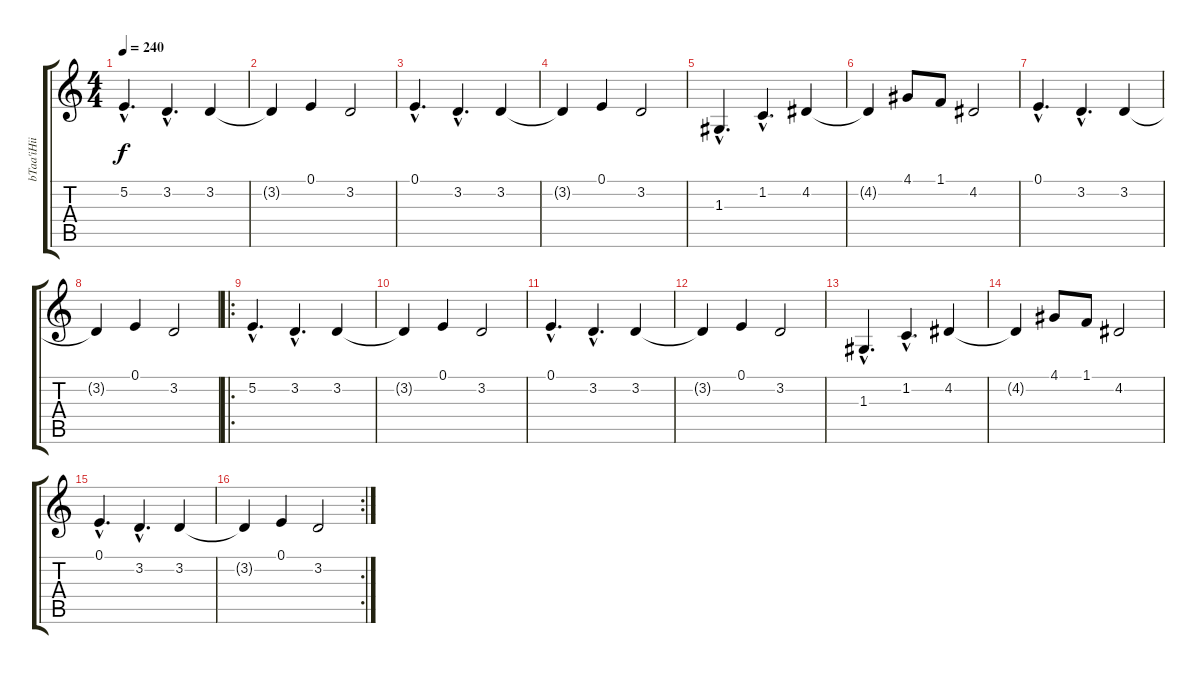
\track ("bTaa'iHii" "bTaa'iHii") {instrument woodblock}
\staff {score tabs}
\tuning (E4 B3 G3 D3 A2 E2) {hide}
\ts (4 4)
\tempo 240
\clef g2
\ks c
5.2{hac}.4{d dy f} 3.2{hac}.4{d} 3.2.4 |
3.2{t}.4 0.1.4 3.2.2 |
0.1{hac}.4{d} 3.2{hac}.4{d} 3.2.4 |
3.2{t}.4 0.1.4 3.2.2 |
1.3{hac}.4{d} 1.2{hac}.4{d} 4.2.4 |
4.2{t}.4 4.1.8 1.1.8 4.2.2 |
0.1{hac}.4{d} 3.2{hac}.4{d} 3.2.4 |
3.2{t}.4 0.1.4 3.2.2 |
\ro
5.2{hac}.4{d} 3.2{hac}.4{d} 3.2.4 |
3.2{t}.4 0.1.4 3.2.2 |
0.1{hac}.4{d} 3.2{hac}.4{d} 3.2.4 |
3.2{t}.4 0.1.4 3.2.2 |
1.3{hac}.4{d} 1.2{hac}.4{d} 4.2.4 |
4.2{t}.4 4.1.8 1.1.8 4.2.2 |
0.1{hac}.4{d} 3.2{hac}.4{d} 3.2.4 |
\rc 2
3.2{t}.4 0.1.4 3.2.2
